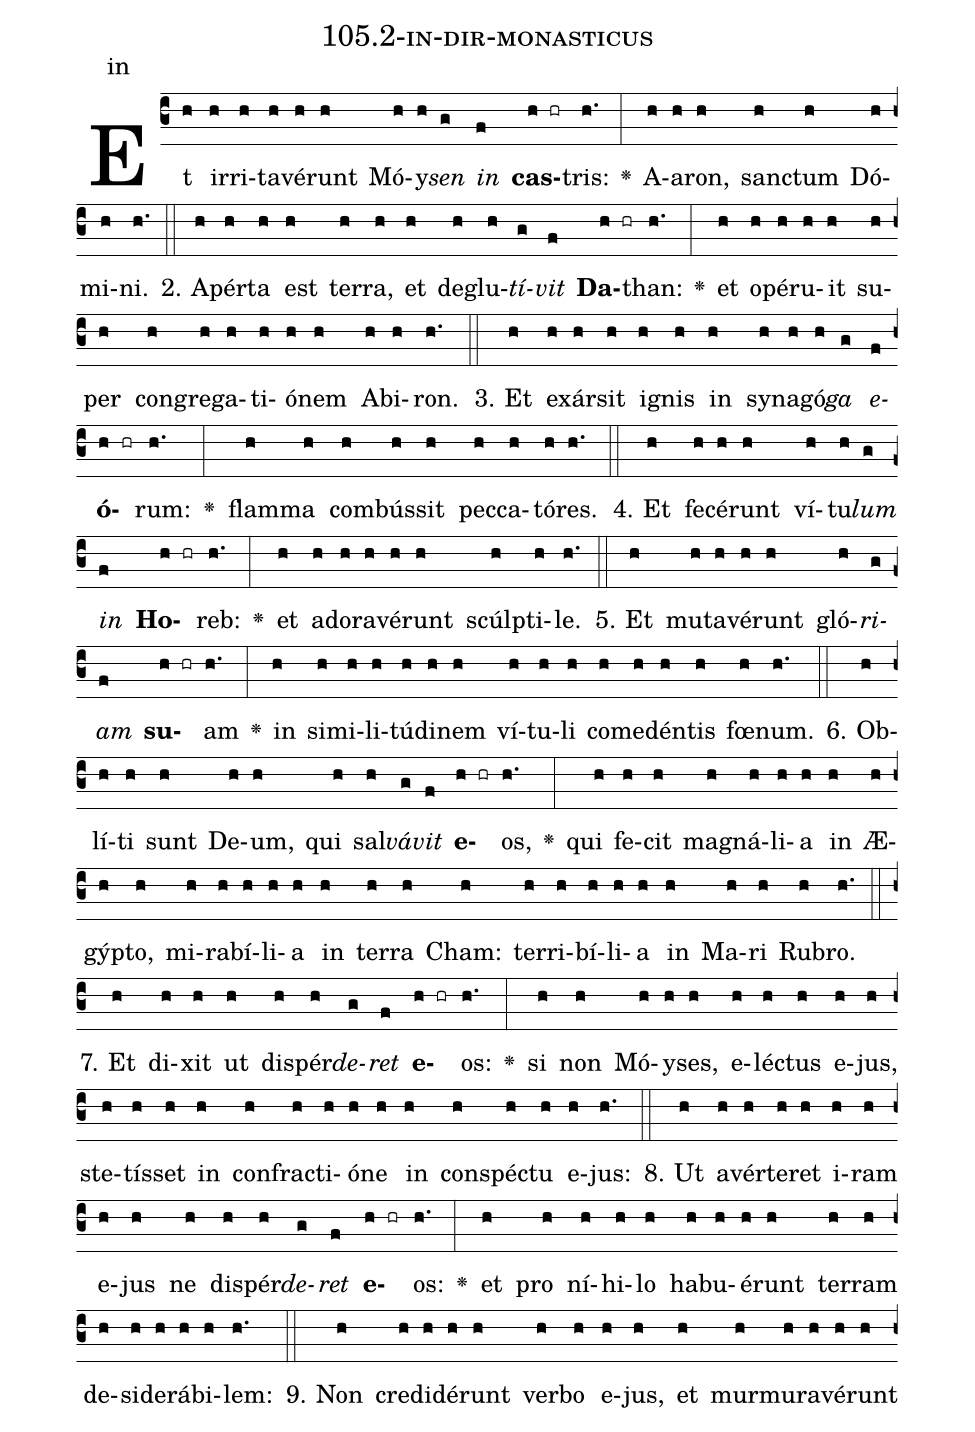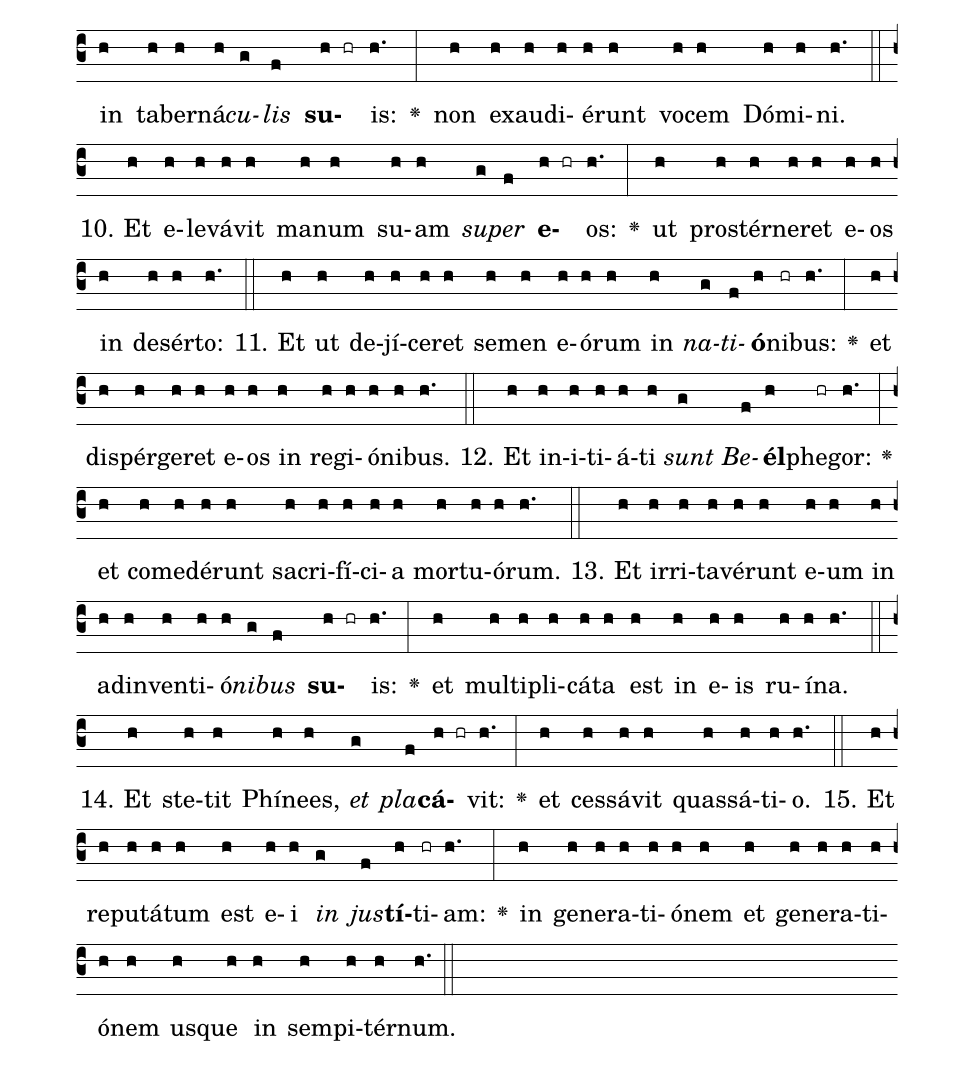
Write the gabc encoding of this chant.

name: 105.2-in-dir-monasticus;
annotation: in;
%%
(c3)Et(h) ir(h)ri(h)ta(h)vé(h)runt(h) Mó(h)y(h)<i>sen</i>(g) <i>in</i>(f) <b>cas</b>(h hr)tris:(h.) <v>\greheightstar</v>(:) A(h)a(h)ron,(h) sanc(h)tum(h) Dó(h)mi(h)ni.(h.) (::)
2. A(h)pér(h)ta(h) est(h) ter(h)ra,(h) et(h) de(h)glu(h)<i>tí</i>(g)<i>vit</i>(f) <b>Da</b>(h hr)than:(h.) <v>\greheightstar</v>(:) et(h) o(h)pé(h)ru(h)it(h) su(h)per(h) con(h)gre(h)ga(h)ti(h)ó(h)nem(h) Ab(h)i(h)ron.(h.) (::)
3. Et(h) ex(h)ár(h)sit(h) i(h)gnis(h) in(h) sy(h)na(h)gó(h)<i>ga</i>(g) <i>e</i>(f)<b>ó</b>(h hr)rum:(h.) <v>\greheightstar</v>(:) flam(h)ma(h) com(h)bús(h)sit(h) pec(h)ca(h)tó(h)res.(h.) (::)
4. Et(h) fe(h)cé(h)runt(h) ví(h)tu(h)<i>lum</i>(g) <i>in</i>(f) <b>Ho</b>(h hr)reb:(h.) <v>\greheightstar</v>(:) et(h) ad(h)o(h)ra(h)vé(h)runt(h) scúlp(h)ti(h)le.(h.) (::)
5. Et(h) mu(h)ta(h)vé(h)runt(h) gló(h)<i>ri</i>(g)<i>am</i>(f) <b>su</b>(h hr)am(h.) <v>\greheightstar</v>(:) in(h) si(h)mi(h)li(h)tú(h)di(h)nem(h) ví(h)tu(h)li(h) com(h)e(h)dén(h)tis(h) fœ(h)num.(h.) (::)
6. Ob(h)lí(h)ti(h) sunt(h) De(h)um,(h) qui(h) sal(h)<i>vá</i>(g)<i>vit</i>(f) <b>e</b>(h hr)os,(h.) <v>\greheightstar</v>(:) qui(h) fe(h)cit(h) ma(h)gná(h)li(h)a(h) in(h) Æ(h)gýp(h)to,(h) mi(h)ra(h)bí(h)li(h)a(h) in(h) ter(h)ra(h) Cham:(h) ter(h)ri(h)bí(h)li(h)a(h) in(h) Ma(h)ri(h) Ru(h)bro.(h.) (::)
7. Et(h) di(h)xit(h) ut(h) dis(h)pér(h)<i>de</i>(g)<i>ret</i>(f) <b>e</b>(h hr)os:(h.) <v>\greheightstar</v>(:) si(h) non(h) Mó(h)y(h)ses,(h) e(h)léc(h)tus(h) e(h)jus,(h) ste(h)tís(h)set(h) in(h) con(h)frac(h)ti(h)ó(h)ne(h) in(h) con(h)spéc(h)tu(h) e(h)jus:(h.) (::)
8. Ut(h) a(h)vér(h)te(h)ret(h) i(h)ram(h) e(h)jus(h) ne(h) dis(h)pér(h)<i>de</i>(g)<i>ret</i>(f) <b>e</b>(h hr)os:(h.) <v>\greheightstar</v>(:) et(h) pro(h) ní(h)hi(h)lo(h) ha(h)bu(h)é(h)runt(h) ter(h)ram(h) de(h)si(h)de(h)rá(h)bi(h)lem:(h.) (::)
9. Non(h) cre(h)di(h)dé(h)runt(h) ver(h)bo(h) e(h)jus,(h) et(h) mur(h)mu(h)ra(h)vé(h)runt(h) in(h) ta(h)ber(h)ná(h)<i>cu</i>(g)<i>lis</i>(f) <b>su</b>(h hr)is:(h.) <v>\greheightstar</v>(:) non(h) ex(h)au(h)di(h)é(h)runt(h) vo(h)cem(h) Dó(h)mi(h)ni.(h.) (::)
10. Et(h) e(h)le(h)vá(h)vit(h) ma(h)num(h) su(h)am(h) <i>su</i>(g)<i>per</i>(f) <b>e</b>(h hr)os:(h.) <v>\greheightstar</v>(:) ut(h) pro(h)stér(h)ne(h)ret(h) e(h)os(h) in(h) de(h)sér(h)to:(h.) (::)
11. Et(h) ut(h) de(h)jí(h)ce(h)ret(h) se(h)men(h) e(h)ó(h)rum(h) in(h) <i>na</i>(g)<i>ti</i>(f)<b>ó</b>(h)ni(hr)bus:(h.) <v>\greheightstar</v>(:) et(h) di(h)spér(h)ge(h)ret(h) e(h)os(h) in(h) re(h)gi(h)ó(h)ni(h)bus.(h.) (::)
12. Et(h) in(h)i(h)ti(h)á(h)ti(h) <i>sunt</i>(g) <i>Be</i>(f)<b>él</b>(h)phe(hr)gor:(h.) <v>\greheightstar</v>(:) et(h) com(h)e(h)dé(h)runt(h) sa(h)cri(h)fí(h)ci(h)a(h) mor(h)tu(h)ó(h)rum.(h.) (::)
13. Et(h) ir(h)ri(h)ta(h)vé(h)runt(h) e(h)um(h) in(h) ad(h)in(h)ven(h)ti(h)ó(h)<i>ni</i>(g)<i>bus</i>(f) <b>su</b>(h hr)is:(h.) <v>\greheightstar</v>(:) et(h) mul(h)ti(h)pli(h)cá(h)ta(h) est(h) in(h) e(h)is(h) ru(h)í(h)na.(h.) (::)
14. Et(h) ste(h)tit(h) Phí(h)nees,(h) <i>et</i>(g) <i>pla</i>(f)<b>cá</b>(h hr)vit:(h.) <v>\greheightstar</v>(:) et(h) ces(h)sá(h)vit(h) quas(h)sá(h)ti(h)o.(h.) (::)
15. Et(h) re(h)pu(h)tá(h)tum(h) est(h) e(h)i(h) <i>in</i>(g) <i>jus</i>(f)<b>tí</b>(h)ti(hr)am:(h.) <v>\greheightstar</v>(:) in(h) ge(h)ne(h)ra(h)ti(h)ó(h)nem(h) et(h) ge(h)ne(h)ra(h)ti(h)ó(h)nem(h) us(h)que(h) in(h) sem(h)pi(h)tér(h)num.(h.) (::)
